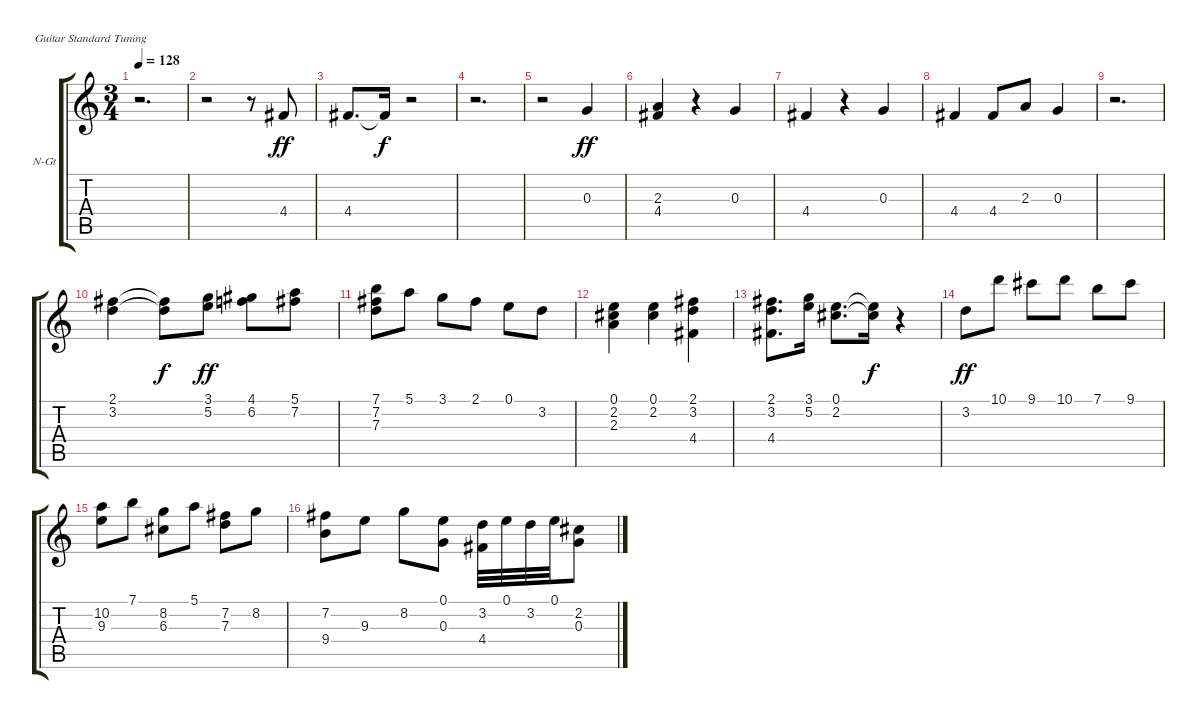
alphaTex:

\bracketExtendMode groupsimilarinstruments
\firstSystemTrackNameOrientation horizontal
\otherSystemsTrackNameOrientation horizontal
\track ("Guitar 2" "N-Gt") {instrument acousticguitarnylon}
\staff {score tabs}
\tuning (E4 B3 G3 D3 A2 E2)
\ts (3 4)
\tempo 128
\clef g2
\ks c
r.2{d dy ff instrument acousticguitarnylon} |
r.2 r.8 4.4.8 |
4.4.8{d} 4.4{t}.16{dy f} r.2 |
r.2{d} |
r.2 0.3.4{dy ff} |
(2.3 4.4).4 r.4 0.3.4 |
4.4.4 r.4 0.3.4 |
4.4.4 4.4.8 2.3.8 0.3.4 |
r.2{d} |
(2.1 3.2).4 (2.1{t} 3.2{t}).8{dy f} (3.1 5.2).8{dy ff} (4.1 6.2).8 (5.1 7.2).8 |
(7.1 7.2 7.3).8 5.1.8 3.1.8 2.1.8 0.1.8 3.2.8 |
(0.1 2.2 2.3).4 (0.1 2.2).4 (2.1 3.2 4.4).4 |
(2.1 3.2 4.4).8{d} (3.1 5.2).16 (0.1 2.2).8{d} (0.1{t} 2.2{t}).16{dy f} r.4 |
3.2.8{dy ff} 10.1.8 9.1.8 10.1.8 7.1.8 9.1.8 |
(10.2 9.3).8 7.1.8 (8.2 6.3).8 5.1.8 (7.2 7.3).8 8.2.8 |
(7.2 9.4).8 9.3.8 8.2.8 (0.1 0.3).8 (3.2 4.4).32 0.1.32 3.2.32 0.1.32 (2.2 0.3).8
